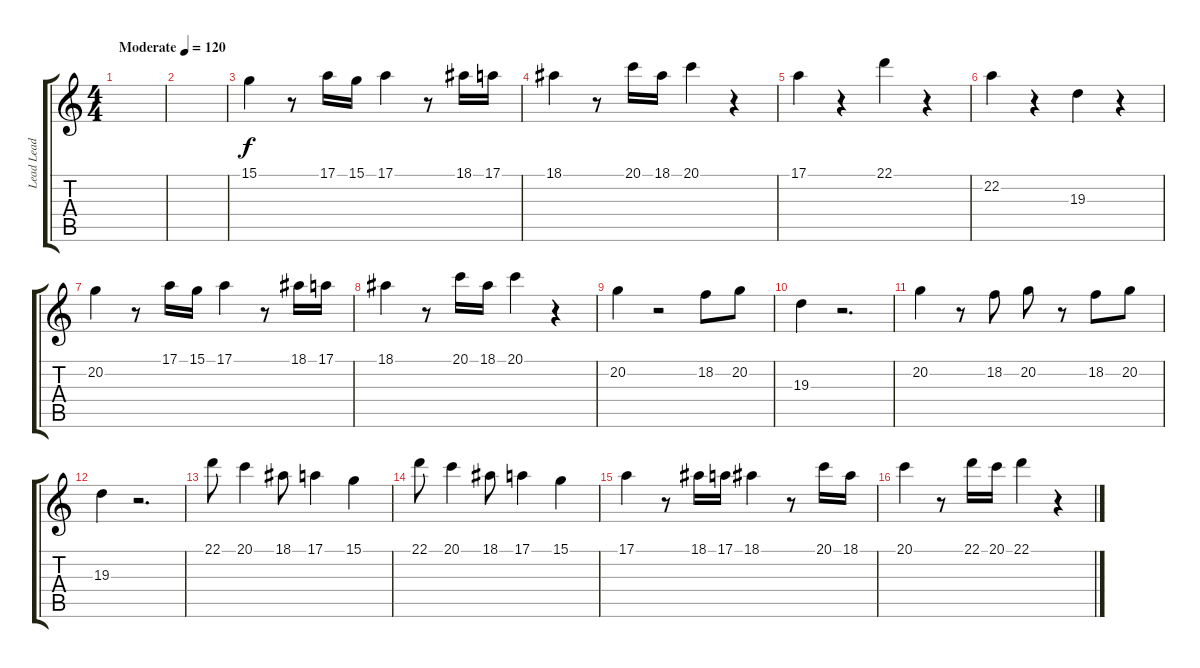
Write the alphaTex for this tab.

\track ("Lead Lead" "Lead Lead") {instrument acousticgrandpiano}
\staff {score tabs}
\tuning (E4 B3 G3 D3 A2 E2) {hide}
\ts (4 4)
\tempo (120 "Moderate")
\clef g2
\ks c
|
|
15.1.4 r.8 17.1.16 15.1.16 17.1.4 r.8 18.1.16 17.1.16 |
18.1.4 r.8 20.1.16 18.1.16 20.1.4 r.4 |
17.1.4 r.4 22.1.4 r.4 |
22.2.4 r.4 19.3.4 r.4 |
20.2.4 r.8 17.1.16 15.1.16 17.1.4 r.8 18.1.16 17.1.16 |
18.1.4 r.8 20.1.16 18.1.16 20.1.4 r.4 |
20.2.4 r.2 18.2.8 20.2.8 |
19.3.4 r.2{d} |
20.2.4 r.8 18.2.8 20.2.8 r.8 18.2.8 20.2.8 |
19.3.4 r.2{d} |
22.1.8 20.1.4 18.1.8 17.1.4 15.1.4 |
22.1.8 20.1.4 18.1.8 17.1.4 15.1.4 |
17.1.4 r.8 18.1.16 17.1.16 18.1.4 r.8 20.1.16 18.1.16 |
20.1.4 r.8 22.1.16 20.1.16 22.1.4 r.4
